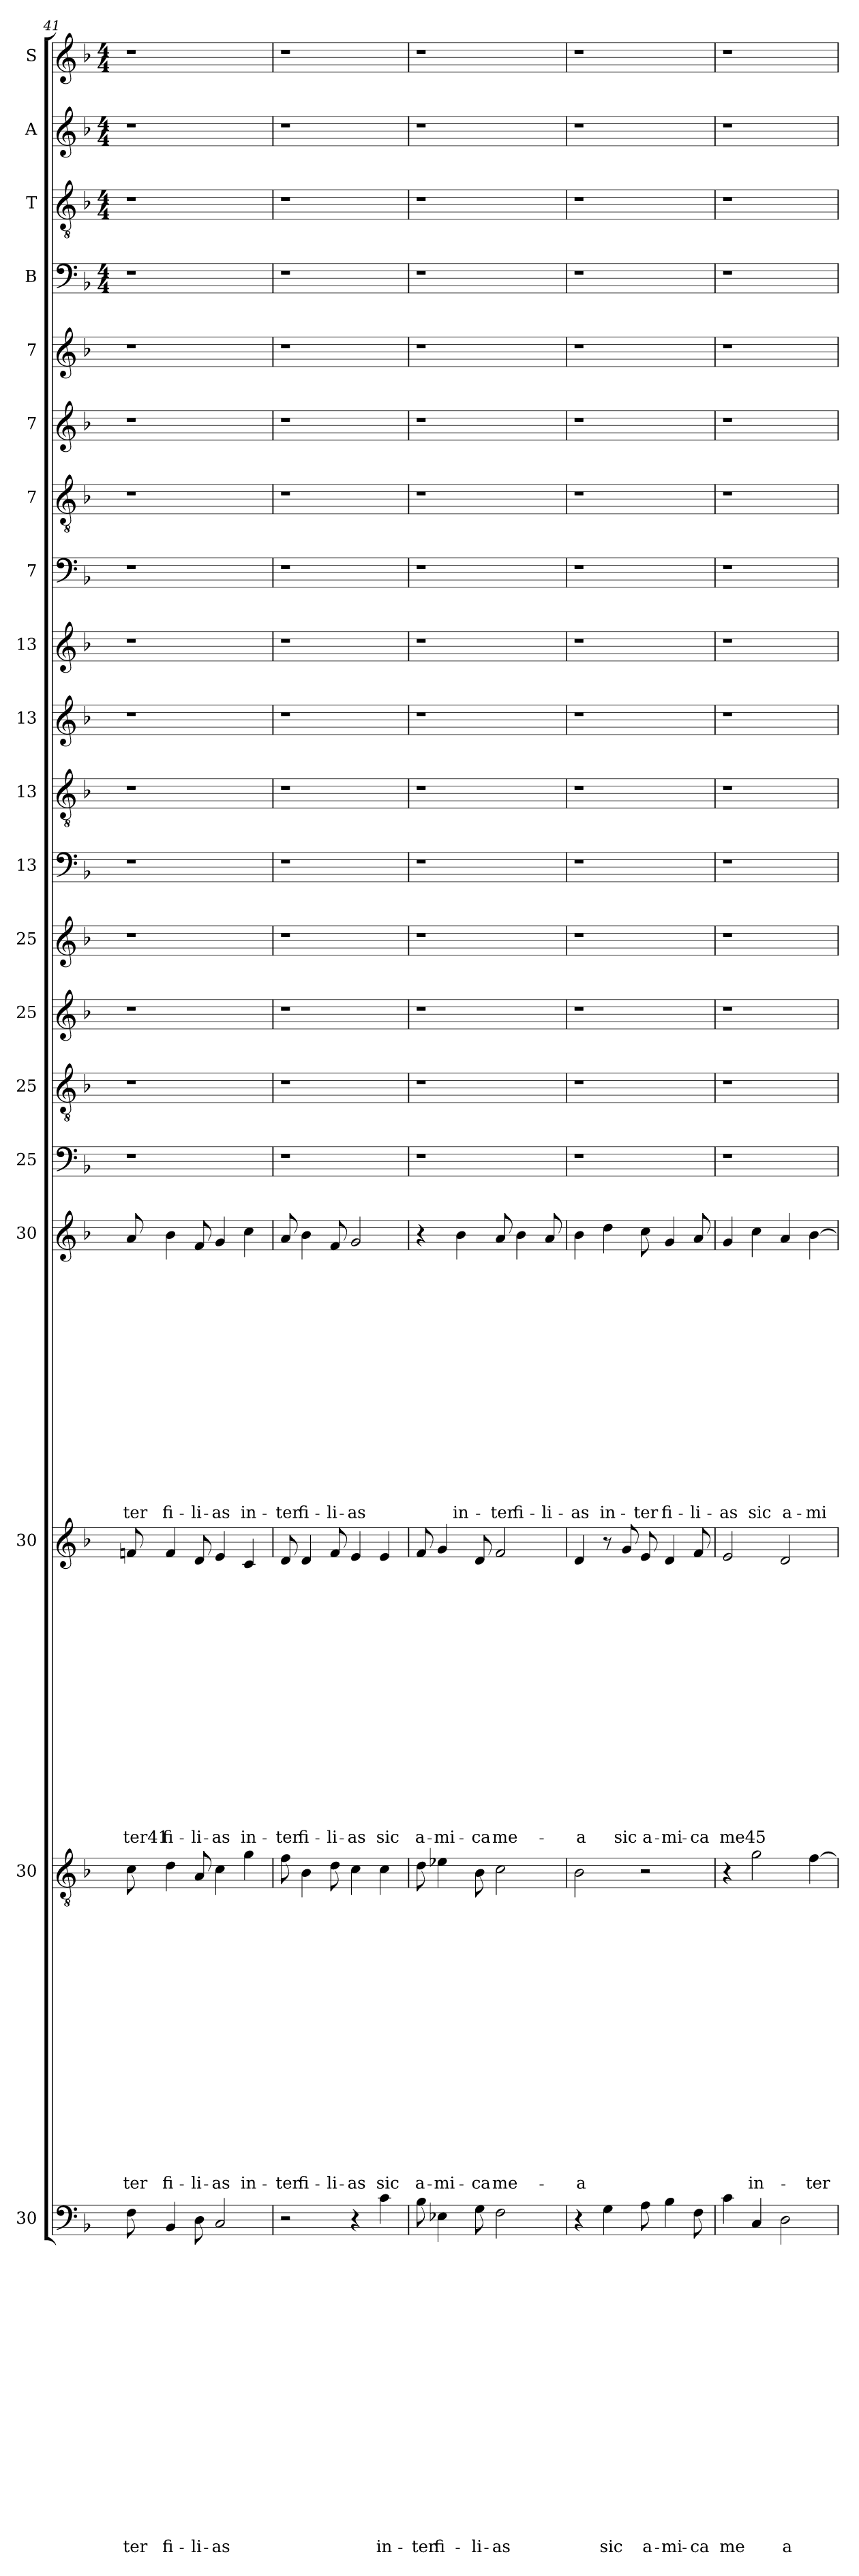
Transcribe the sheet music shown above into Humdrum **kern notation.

**kern	**text	**text	**text	**text	**text	**text	**text	**text	**text	**text	**text	**text	**text	**text	**text	**text	**text	**text	**text	**kern	**text	**text	**text	**text	**text	**text	**text	**text	**text	**text	**text	**text	**text	**text	**text	**text	**text	**text	**kern	**text	**text	**text	**text	**text	**text	**text	**text	**text	**text	**text	**text	**text	**text	**text	**text	**text	**kern	**text	**text	**text	**text	**text	**text	**text	**text	**text	**text	**text	**text	**text	**text	**text	**text	**kern	**kern	**kern	**kern	**kern	**kern	**kern	**kern	**kern	**kern	**kern	**kern	**kern	**kern	**kern	**kern
*part20	*part20	*part20	*part20	*part20	*part20	*part20	*part20	*part20	*part20	*part20	*part20	*part20	*part20	*part20	*part20	*part20	*part20	*part20	*part20	*part19	*part19	*part19	*part19	*part19	*part19	*part19	*part19	*part19	*part19	*part19	*part19	*part19	*part19	*part19	*part19	*part19	*part19	*part19	*part18	*part18	*part18	*part18	*part18	*part18	*part18	*part18	*part18	*part18	*part18	*part18	*part18	*part18	*part18	*part18	*part18	*part18	*part17	*part17	*part17	*part17	*part17	*part17	*part17	*part17	*part17	*part17	*part17	*part17	*part17	*part17	*part17	*part17	*part17	*part16	*part15	*part14	*part13	*part12	*part11	*part10	*part9	*part8	*part7	*part6	*part5	*part4	*part3	*part2	*part1
*staff20	*staff20	*staff20	*staff20	*staff20	*staff20	*staff20	*staff20	*staff20	*staff20	*staff20	*staff20	*staff20	*staff20	*staff20	*staff20	*staff20	*staff20	*staff20	*staff20	*staff19	*staff19	*staff19	*staff19	*staff19	*staff19	*staff19	*staff19	*staff19	*staff19	*staff19	*staff19	*staff19	*staff19	*staff19	*staff19	*staff19	*staff19	*staff19	*staff18	*staff18	*staff18	*staff18	*staff18	*staff18	*staff18	*staff18	*staff18	*staff18	*staff18	*staff18	*staff18	*staff18	*staff18	*staff18	*staff18	*staff18	*staff17	*staff17	*staff17	*staff17	*staff17	*staff17	*staff17	*staff17	*staff17	*staff17	*staff17	*staff17	*staff17	*staff17	*staff17	*staff17	*staff17	*staff16	*staff15	*staff14	*staff13	*staff12	*staff11	*staff10	*staff9	*staff8	*staff7	*staff6	*staff5	*staff4	*staff3	*staff2	*staff1
*I"30	*	*	*	*	*	*	*	*	*	*	*	*	*	*	*	*	*	*	*	*I"30	*	*	*	*	*	*	*	*	*	*	*	*	*	*	*	*	*	*	*I"30	*	*	*	*	*	*	*	*	*	*	*	*	*	*	*	*	*	*I"30	*	*	*	*	*	*	*	*	*	*	*	*	*	*	*	*	*I"25	*I"25	*I"25	*I"25	*I"13	*I"13	*I"13	*I"13	*I"7	*I"7	*I"7	*I"7	*I"B	*I"T	*I"A	*I"S
!!LO:LB:g=z
*clefF4	*	*	*	*	*	*	*	*	*	*	*	*	*	*	*	*	*	*	*	*clefGv2	*	*	*	*	*	*	*	*	*	*	*	*	*	*	*	*	*	*	*clefG2	*	*	*	*	*	*	*	*	*	*	*	*	*	*	*	*	*	*clefG2	*	*	*	*	*	*	*	*	*	*	*	*	*	*	*	*	*clefF4	*clefGv2	*clefG2	*clefG2	*clefF4	*clefGv2	*clefG2	*clefG2	*clefF4	*clefGv2	*clefG2	*clefG2	*clefF4	*clefGv2	*clefG2	*clefG2
*k[b-]	*	*	*	*	*	*	*	*	*	*	*	*	*	*	*	*	*	*	*	*k[b-]	*	*	*	*	*	*	*	*	*	*	*	*	*	*	*	*	*	*	*k[b-]	*	*	*	*	*	*	*	*	*	*	*	*	*	*	*	*	*	*k[b-]	*	*	*	*	*	*	*	*	*	*	*	*	*	*	*	*	*k[b-]	*k[b-]	*k[b-]	*k[b-]	*k[b-]	*k[b-]	*k[b-]	*k[b-]	*k[b-]	*k[b-]	*k[b-]	*k[b-]	*k[b-]	*k[b-]	*k[b-]	*k[b-]
*F:	*	*	*	*	*	*	*	*	*	*	*	*	*	*	*	*	*	*	*	*F:	*	*	*	*	*	*	*	*	*	*	*	*	*	*	*	*	*	*	*F:	*	*	*	*	*	*	*	*	*	*	*	*	*	*	*	*	*	*F:	*	*	*	*	*	*	*	*	*	*	*	*	*	*	*	*	*F:	*F:	*F:	*F:	*F:	*F:	*F:	*F:	*F:	*F:	*F:	*F:	*F:	*F:	*F:	*F:
*	*	*	*	*	*	*	*	*	*	*	*	*	*	*	*	*	*	*	*	*	*	*	*	*	*	*	*	*	*	*	*	*	*	*	*	*	*	*	*	*	*	*	*	*	*	*	*	*	*	*	*	*	*	*	*	*	*	*	*	*	*	*	*	*	*	*	*	*	*	*	*	*	*	*	*	*	*	*	*	*	*	*	*	*	*	*M4/4	*M4/4	*M4/4	*M4/4
=41	=41	=41	=41	=41	=41	=41	=41	=41	=41	=41	=41	=41	=41	=41	=41	=41	=41	=41	=41	=41	=41	=41	=41	=41	=41	=41	=41	=41	=41	=41	=41	=41	=41	=41	=41	=41	=41	=41	=41	=41	=41	=41	=41	=41	=41	=41	=41	=41	=41	=41	=41	=41	=41	=41	=41	=41	=41	=41	=41	=41	=41	=41	=41	=41	=41	=41	=41	=41	=41	=41	=41	=41	=41	=41	=41	=41	=41	=41	=41	=41	=41	=41	=41	=41	=41	=41	=41	=41	=41
!	!	!	!	!	!	!	!	!	!	!	!	!	!	!	!	!	!	!	!LO:LY:b	!	!	!	!	!	!	!	!	!	!	!	!	!	!	!	!	!	!	!LO:LY:b	!	!	!	!	!	!	!	!	!	!	!	!	!	!	!	!	!	!LO:LY:b	!	!	!	!	!	!	!	!	!	!	!	!	!	!	!	!	!LO:LY:b	!	!	!	!	!	!	!	!	!	!	!	!	!	!	!	!
8F\	.	.	.	.	.	.	.	.	.	.	.	.	.	.	.	.	.	.	-ter	8c\	.	.	.	.	.	.	.	.	.	.	.	.	.	.	.	.	.	-ter	8fn/	.	.	.	.	.	.	.	.	.	.	.	.	.	.	.	.	-ter41	8a/	.	.	.	.	.	.	.	.	.	.	.	.	.	.	.	-ter	1r	1r	1r	1r	1r	1r	1r	1r	1r	1r	1r	1r	1r	1r	1r	1r
!	!	!	!	!	!	!	!	!	!	!	!	!	!	!	!	!	!	!	!LO:LY:b	!	!	!	!	!	!	!	!	!	!	!	!	!	!	!	!	!	!	!LO:LY:b	!	!	!	!	!	!	!	!	!	!	!	!	!	!	!	!	!	!LO:LY:b	!	!	!	!	!	!	!	!	!	!	!	!	!	!	!	!	!LO:LY:b	!	!	!	!	!	!	!	!	!	!	!	!	!	!	!	!
4BB-/	.	.	.	.	.	.	.	.	.	.	.	.	.	.	.	.	.	.	fi-	4d\	.	.	.	.	.	.	.	.	.	.	.	.	.	.	.	.	.	fi-	4f/	.	.	.	.	.	.	.	.	.	.	.	.	.	.	.	.	fi-	4b-\	.	.	.	.	.	.	.	.	.	.	.	.	.	.	.	fi-	.	.	.	.	.	.	.	.	.	.	.	.	.	.	.	.
!	!	!	!	!	!	!	!	!	!	!	!	!	!	!	!	!	!	!	!LO:LY:b	!	!	!	!	!	!	!	!	!	!	!	!	!	!	!	!	!	!	!LO:LY:b	!	!	!	!	!	!	!	!	!	!	!	!	!	!	!	!	!	!LO:LY:b	!	!	!	!	!	!	!	!	!	!	!	!	!	!	!	!	!LO:LY:b	!	!	!	!	!	!	!	!	!	!	!	!	!	!	!	!
8D\	.	.	.	.	.	.	.	.	.	.	.	.	.	.	.	.	.	.	-li-	8A/	.	.	.	.	.	.	.	.	.	.	.	.	.	.	.	.	.	-li-	8d/	.	.	.	.	.	.	.	.	.	.	.	.	.	.	.	.	-li-	8f/	.	.	.	.	.	.	.	.	.	.	.	.	.	.	.	-li-	.	.	.	.	.	.	.	.	.	.	.	.	.	.	.	.
!	!	!	!	!	!	!	!	!	!	!	!	!	!	!	!	!	!	!	!LO:LY:b	!	!	!	!	!	!	!	!	!	!	!	!	!	!	!	!	!	!	!LO:LY:b	!	!	!	!	!	!	!	!	!	!	!	!	!	!	!	!	!	!LO:LY:b	!	!	!	!	!	!	!	!	!	!	!	!	!	!	!	!	!LO:LY:b	!	!	!	!	!	!	!	!	!	!	!	!	!	!	!	!
2C/	.	.	.	.	.	.	.	.	.	.	.	.	.	.	.	.	.	.	-as	4c\	.	.	.	.	.	.	.	.	.	.	.	.	.	.	.	.	.	-as	4e/	.	.	.	.	.	.	.	.	.	.	.	.	.	.	.	.	-as	4g/	.	.	.	.	.	.	.	.	.	.	.	.	.	.	.	-as	.	.	.	.	.	.	.	.	.	.	.	.	.	.	.	.
!	!	!	!	!	!	!	!	!	!	!	!	!	!	!	!	!	!	!	!	!	!	!	!	!	!	!	!	!	!	!	!	!	!	!	!	!	!	!LO:LY:b	!	!	!	!	!	!	!	!	!	!	!	!	!	!	!	!	!	!LO:LY:b	!	!	!	!	!	!	!	!	!	!	!	!	!	!	!	!	!LO:LY:b	!	!	!	!	!	!	!	!	!	!	!	!	!	!	!	!
.	.	.	.	.	.	.	.	.	.	.	.	.	.	.	.	.	.	.	.	4g\	.	.	.	.	.	.	.	.	.	.	.	.	.	.	.	.	.	in-	4c/	.	.	.	.	.	.	.	.	.	.	.	.	.	.	.	.	in-	4cc\	.	.	.	.	.	.	.	.	.	.	.	.	.	.	.	in-	.	.	.	.	.	.	.	.	.	.	.	.	.	.	.	.
=42	=42	=42	=42	=42	=42	=42	=42	=42	=42	=42	=42	=42	=42	=42	=42	=42	=42	=42	=42	=42	=42	=42	=42	=42	=42	=42	=42	=42	=42	=42	=42	=42	=42	=42	=42	=42	=42	=42	=42	=42	=42	=42	=42	=42	=42	=42	=42	=42	=42	=42	=42	=42	=42	=42	=42	=42	=42	=42	=42	=42	=42	=42	=42	=42	=42	=42	=42	=42	=42	=42	=42	=42	=42	=42	=42	=42	=42	=42	=42	=42	=42	=42	=42	=42	=42	=42	=42	=42	=42
!	!	!	!	!	!	!	!	!	!	!	!	!	!	!	!	!	!	!	!	!	!	!	!	!	!	!	!	!	!	!	!	!	!	!	!	!	!	!LO:LY:b	!	!	!	!	!	!	!	!	!	!	!	!	!	!	!	!	!	!LO:LY:b	!	!	!	!	!	!	!	!	!	!	!	!	!	!	!	!	!LO:LY:b	!	!	!	!	!	!	!	!	!	!	!	!	!	!	!	!
2r	.	.	.	.	.	.	.	.	.	.	.	.	.	.	.	.	.	.	.	8f\	.	.	.	.	.	.	.	.	.	.	.	.	.	.	.	.	.	-ter	8d/	.	.	.	.	.	.	.	.	.	.	.	.	.	.	.	.	-ter	8a/	.	.	.	.	.	.	.	.	.	.	.	.	.	.	.	-ter	1r	1r	1r	1r	1r	1r	1r	1r	1r	1r	1r	1r	1r	1r	1r	1r
!	!	!	!	!	!	!	!	!	!	!	!	!	!	!	!	!	!	!	!	!	!	!	!	!	!	!	!	!	!	!	!	!	!	!	!	!	!	!LO:LY:b	!	!	!	!	!	!	!	!	!	!	!	!	!	!	!	!	!	!LO:LY:b	!	!	!	!	!	!	!	!	!	!	!	!	!	!	!	!	!LO:LY:b	!	!	!	!	!	!	!	!	!	!	!	!	!	!	!	!
.	.	.	.	.	.	.	.	.	.	.	.	.	.	.	.	.	.	.	.	4B-\	.	.	.	.	.	.	.	.	.	.	.	.	.	.	.	.	.	fi-	4d/	.	.	.	.	.	.	.	.	.	.	.	.	.	.	.	.	fi-	4b-\	.	.	.	.	.	.	.	.	.	.	.	.	.	.	.	fi-	.	.	.	.	.	.	.	.	.	.	.	.	.	.	.	.
!	!	!	!	!	!	!	!	!	!	!	!	!	!	!	!	!	!	!	!	!	!	!	!	!	!	!	!	!	!	!	!	!	!	!	!	!	!	!LO:LY:b	!	!	!	!	!	!	!	!	!	!	!	!	!	!	!	!	!	!LO:LY:b	!	!	!	!	!	!	!	!	!	!	!	!	!	!	!	!	!LO:LY:b	!	!	!	!	!	!	!	!	!	!	!	!	!	!	!	!
.	.	.	.	.	.	.	.	.	.	.	.	.	.	.	.	.	.	.	.	8d\	.	.	.	.	.	.	.	.	.	.	.	.	.	.	.	.	.	-li-	8f/	.	.	.	.	.	.	.	.	.	.	.	.	.	.	.	.	-li-	8f/	.	.	.	.	.	.	.	.	.	.	.	.	.	.	.	-li-	.	.	.	.	.	.	.	.	.	.	.	.	.	.	.	.
!	!	!	!	!	!	!	!	!	!	!	!	!	!	!	!	!	!	!	!	!	!	!	!	!	!	!	!	!	!	!	!	!	!	!	!	!	!	!LO:LY:b	!	!	!	!	!	!	!	!	!	!	!	!	!	!	!	!	!	!LO:LY:b	!	!	!	!	!	!	!	!	!	!	!	!	!	!	!	!	!LO:LY:b	!	!	!	!	!	!	!	!	!	!	!	!	!	!	!	!
4r	.	.	.	.	.	.	.	.	.	.	.	.	.	.	.	.	.	.	.	4c\	.	.	.	.	.	.	.	.	.	.	.	.	.	.	.	.	.	-as	4e/	.	.	.	.	.	.	.	.	.	.	.	.	.	.	.	.	-as	2g/	.	.	.	.	.	.	.	.	.	.	.	.	.	.	.	-as	.	.	.	.	.	.	.	.	.	.	.	.	.	.	.	.
!	!	!	!	!	!	!	!	!	!	!	!	!	!	!	!	!	!	!	!LO:LY:b	!	!	!	!	!	!	!	!	!	!	!	!	!	!	!	!	!	!	!LO:LY:b	!	!	!	!	!	!	!	!	!	!	!	!	!	!	!	!	!	!LO:LY:b	!	!	!	!	!	!	!	!	!	!	!	!	!	!	!	!	!	!	!	!	!	!	!	!	!	!	!	!	!	!	!	!	!
4c\	.	.	.	.	.	.	.	.	.	.	.	.	.	.	.	.	.	.	in-	4c\	.	.	.	.	.	.	.	.	.	.	.	.	.	.	.	.	.	sic	4e/	.	.	.	.	.	.	.	.	.	.	.	.	.	.	.	.	sic	.	.	.	.	.	.	.	.	.	.	.	.	.	.	.	.	.	.	.	.	.	.	.	.	.	.	.	.	.	.	.	.	.
=43	=43	=43	=43	=43	=43	=43	=43	=43	=43	=43	=43	=43	=43	=43	=43	=43	=43	=43	=43	=43	=43	=43	=43	=43	=43	=43	=43	=43	=43	=43	=43	=43	=43	=43	=43	=43	=43	=43	=43	=43	=43	=43	=43	=43	=43	=43	=43	=43	=43	=43	=43	=43	=43	=43	=43	=43	=43	=43	=43	=43	=43	=43	=43	=43	=43	=43	=43	=43	=43	=43	=43	=43	=43	=43	=43	=43	=43	=43	=43	=43	=43	=43	=43	=43	=43	=43	=43	=43	=43
!	!	!	!	!	!	!	!	!	!	!	!	!	!	!	!	!	!	!	!LO:LY:b	!	!	!	!	!	!	!	!	!	!	!	!	!	!	!	!	!	!	!LO:LY:b	!	!	!	!	!	!	!	!	!	!	!	!	!	!	!	!	!	!LO:LY:b	!	!	!	!	!	!	!	!	!	!	!	!	!	!	!	!	!	!	!	!	!	!	!	!	!	!	!	!	!	!	!	!	!
8B-\	.	.	.	.	.	.	.	.	.	.	.	.	.	.	.	.	.	.	-ter	8d\	.	.	.	.	.	.	.	.	.	.	.	.	.	.	.	.	.	a-	8f/	.	.	.	.	.	.	.	.	.	.	.	.	.	.	.	.	a-	4r	.	.	.	.	.	.	.	.	.	.	.	.	.	.	.	.	1r	1r	1r	1r	1r	1r	1r	1r	1r	1r	1r	1r	1r	1r	1r	1r
!	!	!	!	!	!	!	!	!	!	!	!	!	!	!	!	!	!	!	!LO:LY:b	!	!	!	!	!	!	!	!	!	!	!	!	!	!	!	!	!	!	!LO:LY:b	!	!	!	!	!	!	!	!	!	!	!	!	!	!	!	!	!	!LO:LY:b	!	!	!	!	!	!	!	!	!	!	!	!	!	!	!	!	!	!	!	!	!	!	!	!	!	!	!	!	!	!	!	!	!
4E-X\	.	.	.	.	.	.	.	.	.	.	.	.	.	.	.	.	.	.	fi-	4e-X\	.	.	.	.	.	.	.	.	.	.	.	.	.	.	.	.	.	-mi-	4g/	.	.	.	.	.	.	.	.	.	.	.	.	.	.	.	.	-mi-	.	.	.	.	.	.	.	.	.	.	.	.	.	.	.	.	.	.	.	.	.	.	.	.	.	.	.	.	.	.	.	.	.
!	!	!	!	!	!	!	!	!	!	!	!	!	!	!	!	!	!	!	!	!	!	!	!	!	!	!	!	!	!	!	!	!	!	!	!	!	!	!	!	!	!	!	!	!	!	!	!	!	!	!	!	!	!	!	!	!	!	!	!	!	!	!	!	!	!	!	!	!	!	!	!	!	!LO:LY:b	!	!	!	!	!	!	!	!	!	!	!	!	!	!	!	!
.	.	.	.	.	.	.	.	.	.	.	.	.	.	.	.	.	.	.	.	.	.	.	.	.	.	.	.	.	.	.	.	.	.	.	.	.	.	.	.	.	.	.	.	.	.	.	.	.	.	.	.	.	.	.	.	.	4b-\	.	.	.	.	.	.	.	.	.	.	.	.	.	.	.	in-	.	.	.	.	.	.	.	.	.	.	.	.	.	.	.	.
!	!	!	!	!	!	!	!	!	!	!	!	!	!	!	!	!	!	!	!LO:LY:b	!	!	!	!	!	!	!	!	!	!	!	!	!	!	!	!	!	!	!LO:LY:b	!	!	!	!	!	!	!	!	!	!	!	!	!	!	!	!	!	!LO:LY:b	!	!	!	!	!	!	!	!	!	!	!	!	!	!	!	!	!	!	!	!	!	!	!	!	!	!	!	!	!	!	!	!	!
8G\	.	.	.	.	.	.	.	.	.	.	.	.	.	.	.	.	.	.	-li-	8B-\	.	.	.	.	.	.	.	.	.	.	.	.	.	.	.	.	.	-ca	8d/	.	.	.	.	.	.	.	.	.	.	.	.	.	.	.	.	-ca	.	.	.	.	.	.	.	.	.	.	.	.	.	.	.	.	.	.	.	.	.	.	.	.	.	.	.	.	.	.	.	.	.
!	!	!	!	!	!	!	!	!	!	!	!	!	!	!	!	!	!	!	!LO:LY:b	!	!	!	!	!	!	!	!	!	!	!	!	!	!	!	!	!	!	!LO:LY:b	!	!	!	!	!	!	!	!	!	!	!	!	!	!	!	!	!	!LO:LY:b	!	!	!	!	!	!	!	!	!	!	!	!	!	!	!	!	!LO:LY:b	!	!	!	!	!	!	!	!	!	!	!	!	!	!	!	!
2F\	.	.	.	.	.	.	.	.	.	.	.	.	.	.	.	.	.	.	-as	2c\	.	.	.	.	.	.	.	.	.	.	.	.	.	.	.	.	.	me-	2f/	.	.	.	.	.	.	.	.	.	.	.	.	.	.	.	.	me-	8a/	.	.	.	.	.	.	.	.	.	.	.	.	.	.	.	-ter	.	.	.	.	.	.	.	.	.	.	.	.	.	.	.	.
!	!	!	!	!	!	!	!	!	!	!	!	!	!	!	!	!	!	!	!	!	!	!	!	!	!	!	!	!	!	!	!	!	!	!	!	!	!	!	!	!	!	!	!	!	!	!	!	!	!	!	!	!	!	!	!	!	!	!	!	!	!	!	!	!	!	!	!	!	!	!	!	!	!LO:LY:b	!	!	!	!	!	!	!	!	!	!	!	!	!	!	!	!
.	.	.	.	.	.	.	.	.	.	.	.	.	.	.	.	.	.	.	.	.	.	.	.	.	.	.	.	.	.	.	.	.	.	.	.	.	.	.	.	.	.	.	.	.	.	.	.	.	.	.	.	.	.	.	.	.	4b-\	.	.	.	.	.	.	.	.	.	.	.	.	.	.	.	fi-	.	.	.	.	.	.	.	.	.	.	.	.	.	.	.	.
!	!	!	!	!	!	!	!	!	!	!	!	!	!	!	!	!	!	!	!	!	!	!	!	!	!	!	!	!	!	!	!	!	!	!	!	!	!	!	!	!	!	!	!	!	!	!	!	!	!	!	!	!	!	!	!	!	!	!	!	!	!	!	!	!	!	!	!	!	!	!	!	!	!LO:LY:b	!	!	!	!	!	!	!	!	!	!	!	!	!	!	!	!
.	.	.	.	.	.	.	.	.	.	.	.	.	.	.	.	.	.	.	.	.	.	.	.	.	.	.	.	.	.	.	.	.	.	.	.	.	.	.	.	.	.	.	.	.	.	.	.	.	.	.	.	.	.	.	.	.	8a/	.	.	.	.	.	.	.	.	.	.	.	.	.	.	.	-li-	.	.	.	.	.	.	.	.	.	.	.	.	.	.	.	.
=44	=44	=44	=44	=44	=44	=44	=44	=44	=44	=44	=44	=44	=44	=44	=44	=44	=44	=44	=44	=44	=44	=44	=44	=44	=44	=44	=44	=44	=44	=44	=44	=44	=44	=44	=44	=44	=44	=44	=44	=44	=44	=44	=44	=44	=44	=44	=44	=44	=44	=44	=44	=44	=44	=44	=44	=44	=44	=44	=44	=44	=44	=44	=44	=44	=44	=44	=44	=44	=44	=44	=44	=44	=44	=44	=44	=44	=44	=44	=44	=44	=44	=44	=44	=44	=44	=44	=44	=44	=44
!	!	!	!	!	!	!	!	!	!	!	!	!	!	!	!	!	!	!	!	!	!	!	!	!	!	!	!	!	!	!	!	!	!	!	!	!	!	!LO:LY:b	!	!	!	!	!	!	!	!	!	!	!	!	!	!	!	!	!	!LO:LY:b	!	!	!	!	!	!	!	!	!	!	!	!	!	!	!	!	!LO:LY:b	!	!	!	!	!	!	!	!	!	!	!	!	!	!	!	!
4r	.	.	.	.	.	.	.	.	.	.	.	.	.	.	.	.	.	.	.	2B-\	.	.	.	.	.	.	.	.	.	.	.	.	.	.	.	.	.	-a	4d/	.	.	.	.	.	.	.	.	.	.	.	.	.	.	.	.	-a	4b-\	.	.	.	.	.	.	.	.	.	.	.	.	.	.	.	-as	1r	1r	1r	1r	1r	1r	1r	1r	1r	1r	1r	1r	1r	1r	1r	1r
!	!	!	!	!	!	!	!	!	!	!	!	!	!	!	!	!	!	!	!LO:LY:b	!	!	!	!	!	!	!	!	!	!	!	!	!	!	!	!	!	!	!	!	!	!	!	!	!	!	!	!	!	!	!	!	!	!	!	!	!	!	!	!	!	!	!	!	!	!	!	!	!	!	!	!	!	!LO:LY:b	!	!	!	!	!	!	!	!	!	!	!	!	!	!	!	!
4G\	.	.	.	.	.	.	.	.	.	.	.	.	.	.	.	.	.	.	sic	.	.	.	.	.	.	.	.	.	.	.	.	.	.	.	.	.	.	.	8r	.	.	.	.	.	.	.	.	.	.	.	.	.	.	.	.	.	4dd\	.	.	.	.	.	.	.	.	.	.	.	.	.	.	.	in-	.	.	.	.	.	.	.	.	.	.	.	.	.	.	.	.
!	!	!	!	!	!	!	!	!	!	!	!	!	!	!	!	!	!	!	!	!	!	!	!	!	!	!	!	!	!	!	!	!	!	!	!	!	!	!	!	!	!	!	!	!	!	!	!	!	!	!	!	!	!	!	!	!LO:LY:b	!	!	!	!	!	!	!	!	!	!	!	!	!	!	!	!	!	!	!	!	!	!	!	!	!	!	!	!	!	!	!	!	!
.	.	.	.	.	.	.	.	.	.	.	.	.	.	.	.	.	.	.	.	.	.	.	.	.	.	.	.	.	.	.	.	.	.	.	.	.	.	.	8g/	.	.	.	.	.	.	.	.	.	.	.	.	.	.	.	.	sic	.	.	.	.	.	.	.	.	.	.	.	.	.	.	.	.	.	.	.	.	.	.	.	.	.	.	.	.	.	.	.	.	.
!	!	!	!	!	!	!	!	!	!	!	!	!	!	!	!	!	!	!	!LO:LY:b	!	!	!	!	!	!	!	!	!	!	!	!	!	!	!	!	!	!	!	!	!	!	!	!	!	!	!	!	!	!	!	!	!	!	!	!	!LO:LY:b	!	!	!	!	!	!	!	!	!	!	!	!	!	!	!	!	!LO:LY:b	!	!	!	!	!	!	!	!	!	!	!	!	!	!	!	!
8A\	.	.	.	.	.	.	.	.	.	.	.	.	.	.	.	.	.	.	a-	2r	.	.	.	.	.	.	.	.	.	.	.	.	.	.	.	.	.	.	8e/	.	.	.	.	.	.	.	.	.	.	.	.	.	.	.	.	a-	8cc\	.	.	.	.	.	.	.	.	.	.	.	.	.	.	.	-ter	.	.	.	.	.	.	.	.	.	.	.	.	.	.	.	.
!	!	!	!	!	!	!	!	!	!	!	!	!	!	!	!	!	!	!	!LO:LY:b	!	!	!	!	!	!	!	!	!	!	!	!	!	!	!	!	!	!	!	!	!	!	!	!	!	!	!	!	!	!	!	!	!	!	!	!	!LO:LY:b	!	!	!	!	!	!	!	!	!	!	!	!	!	!	!	!	!LO:LY:b	!	!	!	!	!	!	!	!	!	!	!	!	!	!	!	!
4B-\	.	.	.	.	.	.	.	.	.	.	.	.	.	.	.	.	.	.	-mi-	.	.	.	.	.	.	.	.	.	.	.	.	.	.	.	.	.	.	.	4d/	.	.	.	.	.	.	.	.	.	.	.	.	.	.	.	.	-mi-	4g/	.	.	.	.	.	.	.	.	.	.	.	.	.	.	.	fi-	.	.	.	.	.	.	.	.	.	.	.	.	.	.	.	.
!	!	!	!	!	!	!	!	!	!	!	!	!	!	!	!	!	!	!	!LO:LY:b	!	!	!	!	!	!	!	!	!	!	!	!	!	!	!	!	!	!	!	!	!	!	!	!	!	!	!	!	!	!	!	!	!	!	!	!	!LO:LY:b	!	!	!	!	!	!	!	!	!	!	!	!	!	!	!	!	!LO:LY:b	!	!	!	!	!	!	!	!	!	!	!	!	!	!	!	!
8F\	.	.	.	.	.	.	.	.	.	.	.	.	.	.	.	.	.	.	-ca	.	.	.	.	.	.	.	.	.	.	.	.	.	.	.	.	.	.	.	8f/	.	.	.	.	.	.	.	.	.	.	.	.	.	.	.	.	-ca	8a/	.	.	.	.	.	.	.	.	.	.	.	.	.	.	.	-li-	.	.	.	.	.	.	.	.	.	.	.	.	.	.	.	.
!!LO:LB:g=z
=45	=45	=45	=45	=45	=45	=45	=45	=45	=45	=45	=45	=45	=45	=45	=45	=45	=45	=45	=45	=45	=45	=45	=45	=45	=45	=45	=45	=45	=45	=45	=45	=45	=45	=45	=45	=45	=45	=45	=45	=45	=45	=45	=45	=45	=45	=45	=45	=45	=45	=45	=45	=45	=45	=45	=45	=45	=45	=45	=45	=45	=45	=45	=45	=45	=45	=45	=45	=45	=45	=45	=45	=45	=45	=45	=45	=45	=45	=45	=45	=45	=45	=45	=45	=45	=45	=45	=45	=45	=45
!	!	!	!	!	!	!	!	!	!	!	!	!	!	!	!	!	!	!	!LO:LY:b	!	!	!	!	!	!	!	!	!	!	!	!	!	!	!	!	!	!	!	!	!	!	!	!	!	!	!	!	!	!	!	!	!	!	!	!	!LO:LY:b	!	!	!	!	!	!	!	!	!	!	!	!	!	!	!	!	!LO:LY:b	!	!	!	!	!	!	!	!	!	!	!	!	!	!	!	!
4c\	.	.	.	.	.	.	.	.	.	.	.	.	.	.	.	.	.	.	me	4r	.	.	.	.	.	.	.	.	.	.	.	.	.	.	.	.	.	.	2e/	.	.	.	.	.	.	.	.	.	.	.	.	.	.	.	.	me45	4g/	.	.	.	.	.	.	.	.	.	.	.	.	.	.	.	-as	1r	1r	1r	1r	1r	1r	1r	1r	1r	1r	1r	1r	1r	1r	1r	1r
!	!	!	!	!	!	!	!	!	!	!	!	!	!	!	!	!	!	!	!	!	!	!	!	!	!	!	!	!	!	!	!	!	!	!	!	!	!	!LO:LY:b	!	!	!	!	!	!	!	!	!	!	!	!	!	!	!	!	!	!	!	!	!	!	!	!	!	!	!	!	!	!	!	!	!	!	!LO:LY:b	!	!	!	!	!	!	!	!	!	!	!	!	!	!	!	!
4C/	.	.	.	.	.	.	.	.	.	.	.	.	.	.	.	.	.	.	.	2g\	.	.	.	.	.	.	.	.	.	.	.	.	.	.	.	.	.	in-	.	.	.	.	.	.	.	.	.	.	.	.	.	.	.	.	.	.	4cc\	.	.	.	.	.	.	.	.	.	.	.	.	.	.	.	sic	.	.	.	.	.	.	.	.	.	.	.	.	.	.	.	.
!	!	!	!	!	!	!	!	!	!	!	!	!	!	!	!	!	!	!	!LO:LY:b	!	!	!	!	!	!	!	!	!	!	!	!	!	!	!	!	!	!	!	!	!	!	!	!	!	!	!	!	!	!	!	!	!	!	!	!	!	!	!	!	!	!	!	!	!	!	!	!	!	!	!	!	!	!LO:LY:b	!	!	!	!	!	!	!	!	!	!	!	!	!	!	!	!
2D\	.	.	.	.	.	.	.	.	.	.	.	.	.	.	.	.	.	.	a	.	.	.	.	.	.	.	.	.	.	.	.	.	.	.	.	.	.	.	2d/	.	.	.	.	.	.	.	.	.	.	.	.	.	.	.	.	.	4a/	.	.	.	.	.	.	.	.	.	.	.	.	.	.	.	a-	.	.	.	.	.	.	.	.	.	.	.	.	.	.	.	.
!	!	!	!	!	!	!	!	!	!	!	!	!	!	!	!	!	!	!	!	!	!	!	!	!	!	!	!	!	!	!	!	!	!	!	!	!	!	!LO:LY:b	!	!	!	!	!	!	!	!	!	!	!	!	!	!	!	!	!	!	!	!	!	!	!	!	!	!	!	!	!	!	!	!	!	!	!LO:LY:b	!	!	!	!	!	!	!	!	!	!	!	!	!	!	!	!
.	.	.	.	.	.	.	.	.	.	.	.	.	.	.	.	.	.	.	.	[>4f\	.	.	.	.	.	.	.	.	.	.	.	.	.	.	.	.	.	-ter	.	.	.	.	.	.	.	.	.	.	.	.	.	.	.	.	.	.	[>4b-\	.	.	.	.	.	.	.	.	.	.	.	.	.	.	.	-mi	.	.	.	.	.	.	.	.	.	.	.	.	.	.	.	.
=	=	=	=	=	=	=	=	=	=	=	=	=	=	=	=	=	=	=	=	=	=	=	=	=	=	=	=	=	=	=	=	=	=	=	=	=	=	=	=	=	=	=	=	=	=	=	=	=	=	=	=	=	=	=	=	=	=	=	=	=	=	=	=	=	=	=	=	=	=	=	=	=	=	=	=	=	=	=	=	=	=	=	=	=	=	=	=	=	=
*-	*-	*-	*-	*-	*-	*-	*-	*-	*-	*-	*-	*-	*-	*-	*-	*-	*-	*-	*-	*-	*-	*-	*-	*-	*-	*-	*-	*-	*-	*-	*-	*-	*-	*-	*-	*-	*-	*-	*-	*-	*-	*-	*-	*-	*-	*-	*-	*-	*-	*-	*-	*-	*-	*-	*-	*-	*-	*-	*-	*-	*-	*-	*-	*-	*-	*-	*-	*-	*-	*-	*-	*-	*-	*-	*-	*-	*-	*-	*-	*-	*-	*-	*-	*-	*-	*-	*-	*-	*-
